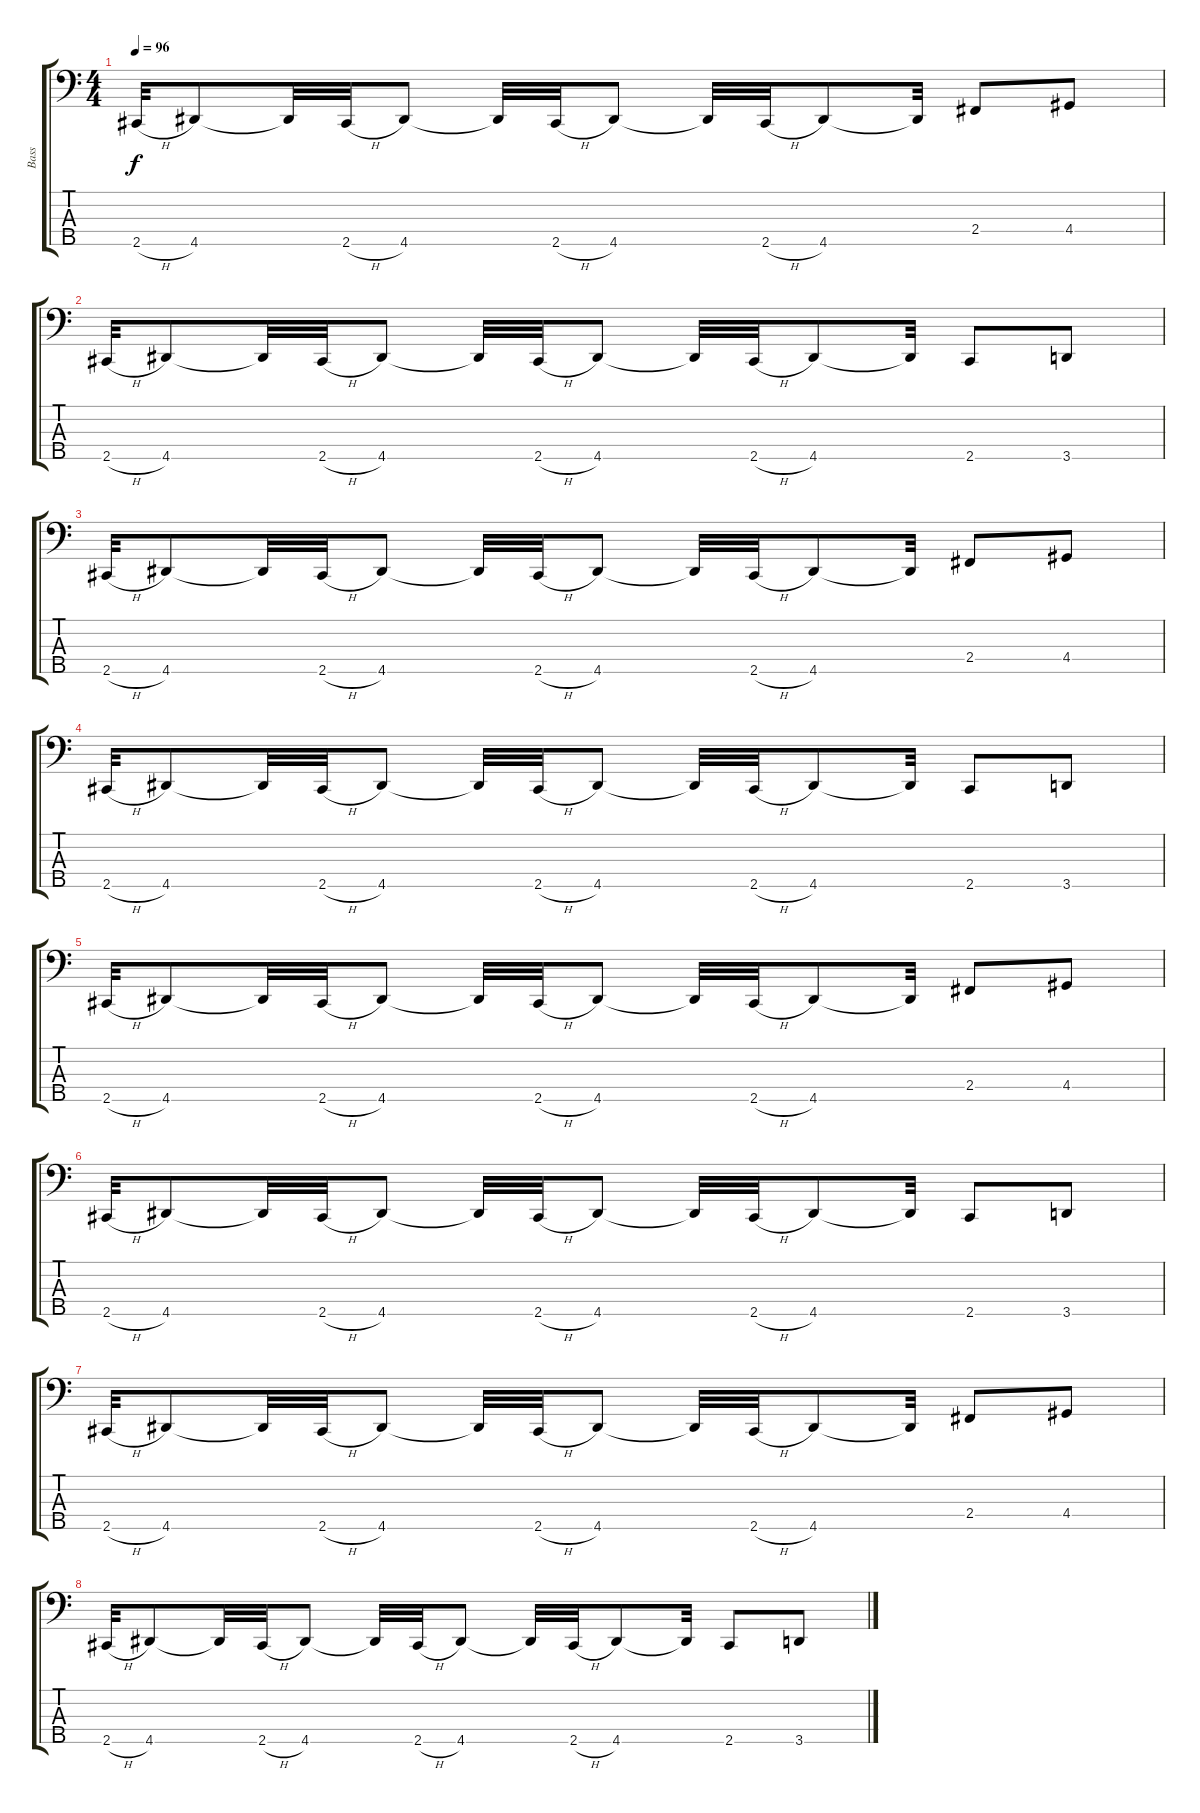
\track ("Bass" "Bass") {instrument electricbassfinger}
\staff {score tabs}
\tuning (G2 D2 A1 E1 B0) {hide}
\ts (4 4)
\tempo 96
\clef f4
\ks c
2.5{h}.32{dy f} 4.5.8 4.5{t}.32 2.5{h}.32 4.5.8 4.5{t}.32 2.5{h}.32 4.5.8 4.5{t}.32 2.5{h}.32 4.5.8 4.5{t}.32 2.4.8 4.4.8 |
2.5{h}.32 4.5.8 4.5{t}.32 2.5{h}.32 4.5.8 4.5{t}.32 2.5{h}.32 4.5.8 4.5{t}.32 2.5{h}.32 4.5.8 4.5{t}.32 2.5.8 3.5.8 |
2.5{h}.32 4.5.8 4.5{t}.32 2.5{h}.32 4.5.8 4.5{t}.32 2.5{h}.32 4.5.8 4.5{t}.32 2.5{h}.32 4.5.8 4.5{t}.32 2.4.8 4.4.8 |
2.5{h}.32 4.5.8 4.5{t}.32 2.5{h}.32 4.5.8 4.5{t}.32 2.5{h}.32 4.5.8 4.5{t}.32 2.5{h}.32 4.5.8 4.5{t}.32 2.5.8 3.5.8 |
2.5{h}.32 4.5.8 4.5{t}.32 2.5{h}.32 4.5.8 4.5{t}.32 2.5{h}.32 4.5.8 4.5{t}.32 2.5{h}.32 4.5.8 4.5{t}.32 2.4.8 4.4.8 |
2.5{h}.32 4.5.8 4.5{t}.32 2.5{h}.32 4.5.8 4.5{t}.32 2.5{h}.32 4.5.8 4.5{t}.32 2.5{h}.32 4.5.8 4.5{t}.32 2.5.8 3.5.8 |
2.5{h}.32 4.5.8 4.5{t}.32 2.5{h}.32 4.5.8 4.5{t}.32 2.5{h}.32 4.5.8 4.5{t}.32 2.5{h}.32 4.5.8 4.5{t}.32 2.4.8 4.4.8 |
2.5{h}.32 4.5.8 4.5{t}.32 2.5{h}.32 4.5.8 4.5{t}.32 2.5{h}.32 4.5.8 4.5{t}.32 2.5{h}.32 4.5.8 4.5{t}.32 2.5.8 3.5.8
